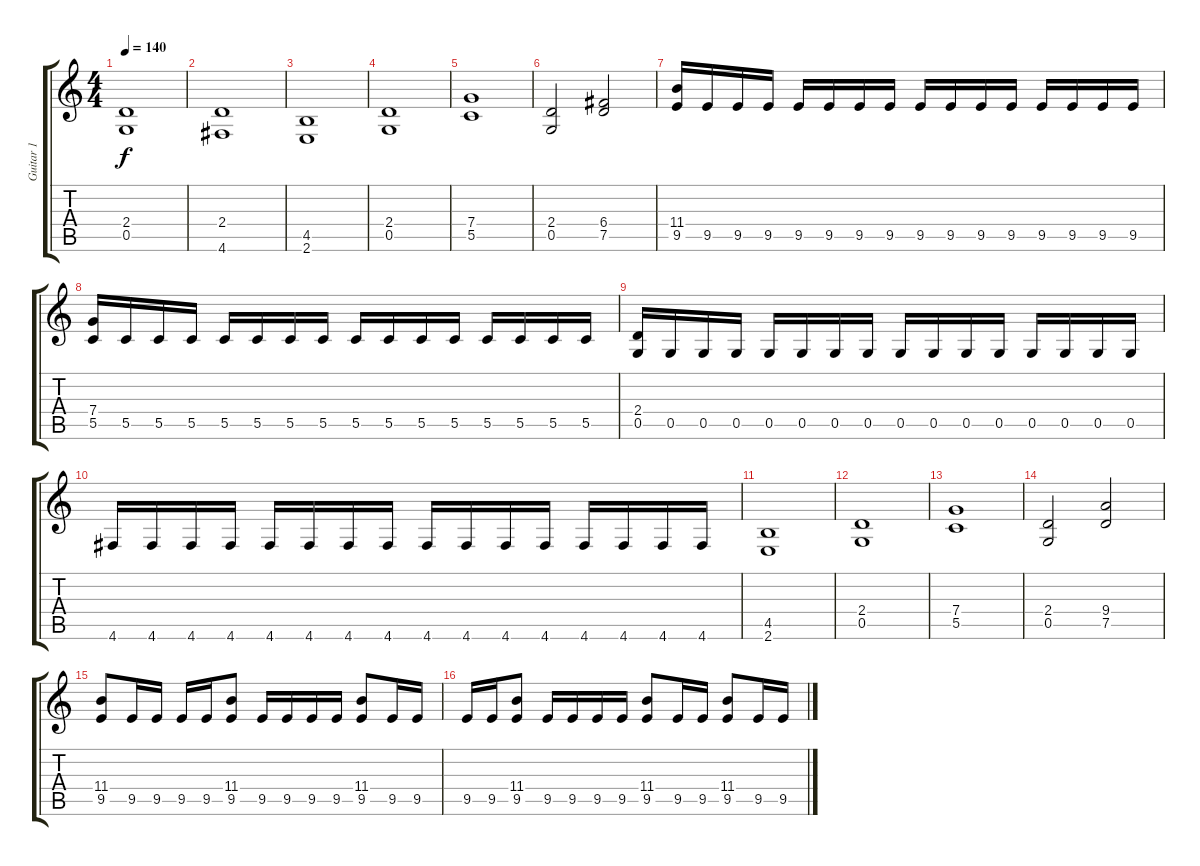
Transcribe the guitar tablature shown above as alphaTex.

\track ("Guitar 1" "Guitar 1") {instrument distortionguitar}
\staff {score tabs}
\tuning (D4 A3 F3 C3 G2 D2) {hide}
\ts (4 4)
\tempo 140
\clef g2
\ks c
(2.4 0.5).1{dy f} |
(2.4 4.6).1 |
(4.5 2.6).1 |
(2.4 0.5).1 |
(7.4 5.5).1 |
(2.4 0.5).2 (6.4 7.5).2 |
(11.4 9.5).16 9.5.16 9.5.16 9.5.16 9.5.16 9.5.16 9.5.16 9.5.16 9.5.16 9.5.16 9.5.16 9.5.16 9.5.16 9.5.16 9.5.16 9.5.16 |
(7.4 5.5).16 5.5.16 5.5.16 5.5.16 5.5.16 5.5.16 5.5.16 5.5.16 5.5.16 5.5.16 5.5.16 5.5.16 5.5.16 5.5.16 5.5.16 5.5.16 |
(2.4 0.5).16 0.5.16 0.5.16 0.5.16 0.5.16 0.5.16 0.5.16 0.5.16 0.5.16 0.5.16 0.5.16 0.5.16 0.5.16 0.5.16 0.5.16 0.5.16 |
4.6.16 4.6.16 4.6.16 4.6.16 4.6.16 4.6.16 4.6.16 4.6.16 4.6.16 4.6.16 4.6.16 4.6.16 4.6.16 4.6.16 4.6.16 4.6.16 |
(4.5 2.6).1 |
(2.4 0.5).1 |
(7.4 5.5).1 |
(2.4 0.5).2 (9.4 7.5).2 |
(11.4 9.5).8 9.5.16 9.5.16 9.5.16 9.5.16 (11.4 9.5).8 9.5.16 9.5.16 9.5.16 9.5.16 (11.4 9.5).8 9.5.16 9.5.16 |
9.5.16 9.5.16 (11.4 9.5).8 9.5.16 9.5.16 9.5.16 9.5.16 (11.4 9.5).8 9.5.16 9.5.16 (11.4 9.5).8 9.5.16 9.5.16
